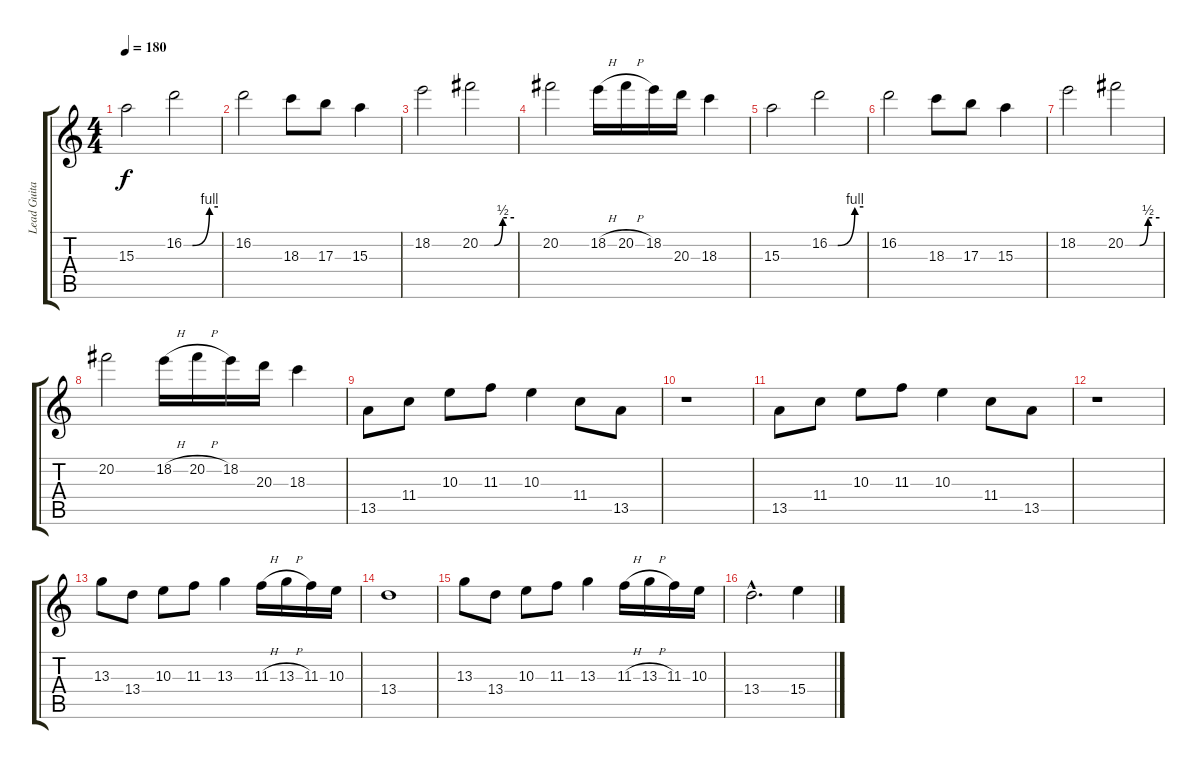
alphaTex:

\track ("Lead Guitar" "Lead Guita") {instrument distortionguitar}
\staff {score tabs}
\tuning (Eb4 Bb3 Gb3 Db3 Ab2 Eb2) {hide}
\ts (4 4)
\tempo 180
\clef g2
\ks c
15.3.2{dy f} 16.2{be (custom 0 0 15 0 45 4 60 4)}.2 |
16.2.2 18.3.8 17.3.8 15.3.4 |
18.2.2 20.2{be (custom 0 0 25 0 40 2 60 2)}.2 |
20.2.2 18.2{h}.16 20.2{h}.16 18.2.16 20.3.16 18.3.4 |
15.3.2 16.2{be (custom 0 0 15 0 45 4 60 4)}.2 |
16.2.2 18.3.8 17.3.8 15.3.4 |
18.2.2 20.2{be (custom 0 0 25 0 40 2 60 2)}.2 |
20.2.2 18.2{h}.16 20.2{h}.16 18.2.16 20.3.16 18.3.4 |
13.5.8 11.4.8 10.3.8 11.3.8 10.3.4 11.4.8 13.5.8 |
r.1 |
13.5.8 11.4.8 10.3.8 11.3.8 10.3.4 11.4.8 13.5.8 |
r.1 |
13.3.8 13.4.8 10.3.8 11.3.8 13.3.4 11.3{h}.16 13.3{h}.16 11.3.16 10.3.16 |
13.4.1 |
13.3.8 13.4.8 10.3.8 11.3.8 13.3.4 11.3{h}.16 13.3{h}.16 11.3.16 10.3.16 |
13.4{hac}.2{d} 15.4{ss}.4
